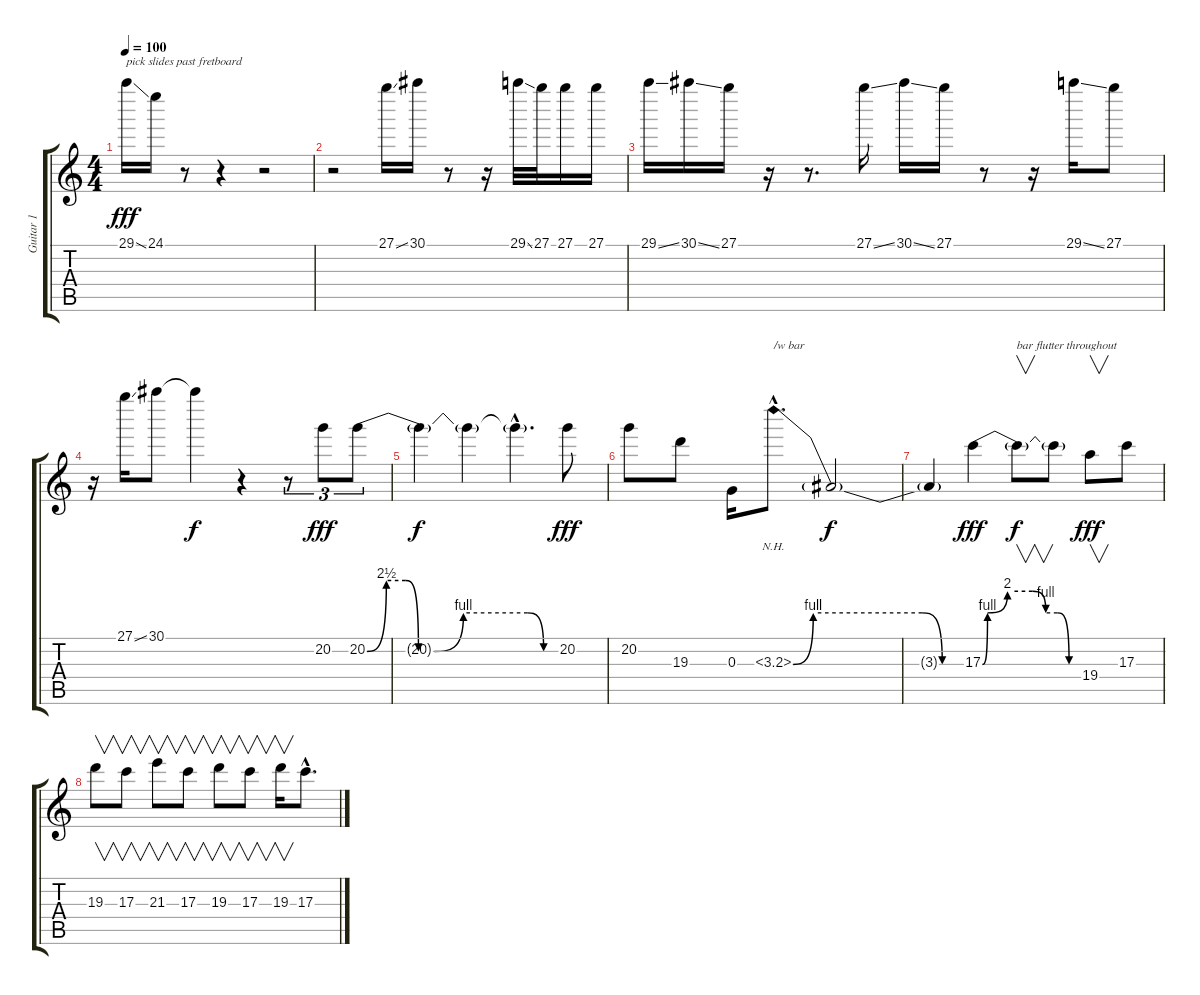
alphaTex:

\track ("Guitar 1" "Guitar 1") {instrument distortionguitar}
\staff {score tabs}
\tuning (E4 B3 G3 D3 A2 E2) {hide}
\ts (4 4)
\tempo 100
\clef g2
\ks c
29.1{ss}.16{txt "pick slides past fretboard" dy fff} 24.1.16 r.8 r.4 r.2 |
r.2 27.1{ss}.16 30.1.16 r.8 r.16 29.1{ss}.32 27.1.32 27.1.16 27.1.16 |
29.1{ss}.16 30.1{ss}.16 27.1.16 r.16 r.8{d} 27.1{ss}.16 30.1{ss}.16 27.1.16 r.8 r.16 29.1{ss}.16 27.1.8 |
r.16 27.1{ss}.16 30.1.8 30.1{t}.4{dy f} r.4 r.8{tu (3 2)} 20.2.8{tu (3 2) dy fff} 20.2{be (custom 0 0 6 10 12 10 16 0 21 0 30 4 50 4 55 0 60 0)}.8{tu (3 2)} |
20.2{t}.4{dy f} 20.2{t}.4 20.2{hac t}.4{d} 20.2.8{dy fff} |
20.2.8 19.3.8 0.3.16 3.3{be (custom 0 0 7 4 45 4 52 0 60 0) nh hac}.8{d txt "/w bar"} 3.3{t}.2{dy f} |
3.3{t}.4 17.3{be (custom 0 0 3 4 15 8 30 8 38 4 45 4 52 0 60 0)}.4{dy fff} 17.3{t}.8{v txt "bar flutter throughout" dy f} 17.3{t}.8 19.4.8{v dy fff} 17.3.8 |
19.3.8{v} 17.3.8{v} 21.3.8{v} 17.3.8{v} 19.3.8{v} 17.3.8{v} 19.3.16{v} 17.3{hac}.8{d}
